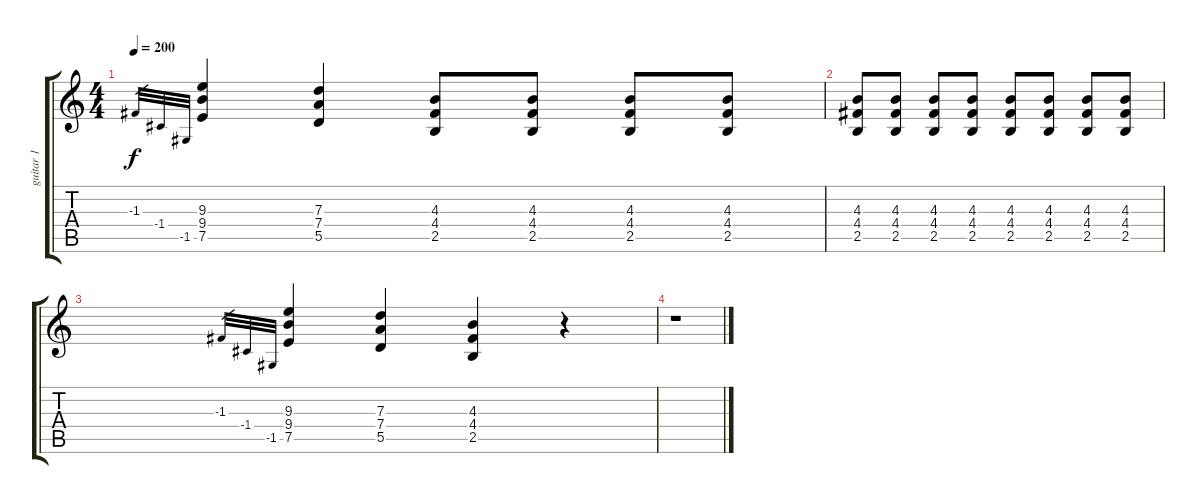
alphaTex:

\track ("guitar 1" "guitar 1") {instrument distortionguitar}
\staff {score tabs}
\tuning (E4 B3 G3 D3 A2 E2) {hide}
\ts (4 4)
\tempo 200
\clef g2
\ks c
-1.3.32{gr dy f} -1.4.32{gr} -1.5.32{gr} (9.3 9.4 7.5).4 (7.3 7.4 5.5).4 (4.3 4.4 2.5).8 (4.3 4.4 2.5).8 (4.3 4.4 2.5).8 (4.3 4.4 2.5).8 |
(4.3 4.4 2.5).8 (4.3 4.4 2.5).8 (4.3 4.4 2.5).8 (4.3 4.4 2.5).8 (4.3 4.4 2.5).8 (4.3 4.4 2.5).8 (4.3 4.4 2.5).8 (4.3 4.4 2.5).8 |
-1.3.32{gr} -1.4.32{gr} -1.5.32{gr} (9.3 9.4 7.5).4 (7.3 7.4 5.5).4 (4.3 4.4 2.5).4 r.4 |
r.1
